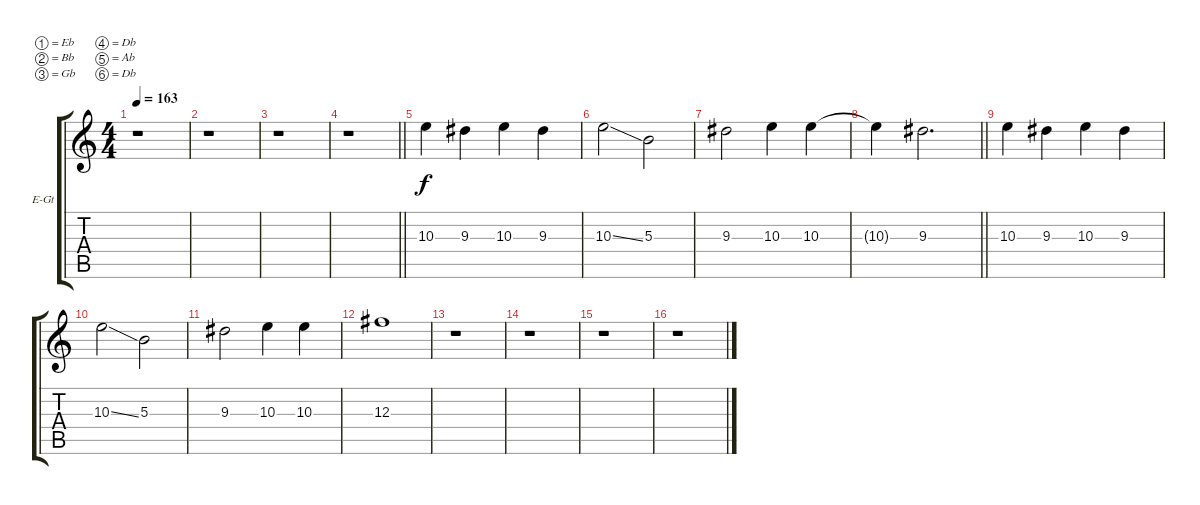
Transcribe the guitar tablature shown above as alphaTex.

\bracketExtendMode groupsimilarinstruments
\firstSystemTrackNameOrientation horizontal
\otherSystemsTrackNameOrientation horizontal
\track ("Guitar 2" "E-Gt") {instrument distortionguitar}
\staff {score tabs}
\tuning (Eb4 Bb3 Gb3 Db3 Ab2 Db2)
\ts (4 4)
\tempo 163
\clef g2
\ks c
r.1{dy f} |
r.1 |
r.1 |
\barLineRight lightlight
r.1 |
10.3.4 9.3.4 10.3.4 9.3.4 |
10.3{ss}.2 5.3.2 |
9.3.2 10.3.4 10.3.4 |
\barLineRight lightlight
10.3{t}.4 9.3.2{d} |
10.3.4 9.3.4 10.3.4 9.3.4 |
10.3{ss}.2 5.3.2 |
9.3.2 10.3.4 10.3.4 |
12.3.1 |
r.1 |
r.1 |
r.1 |
r.1
